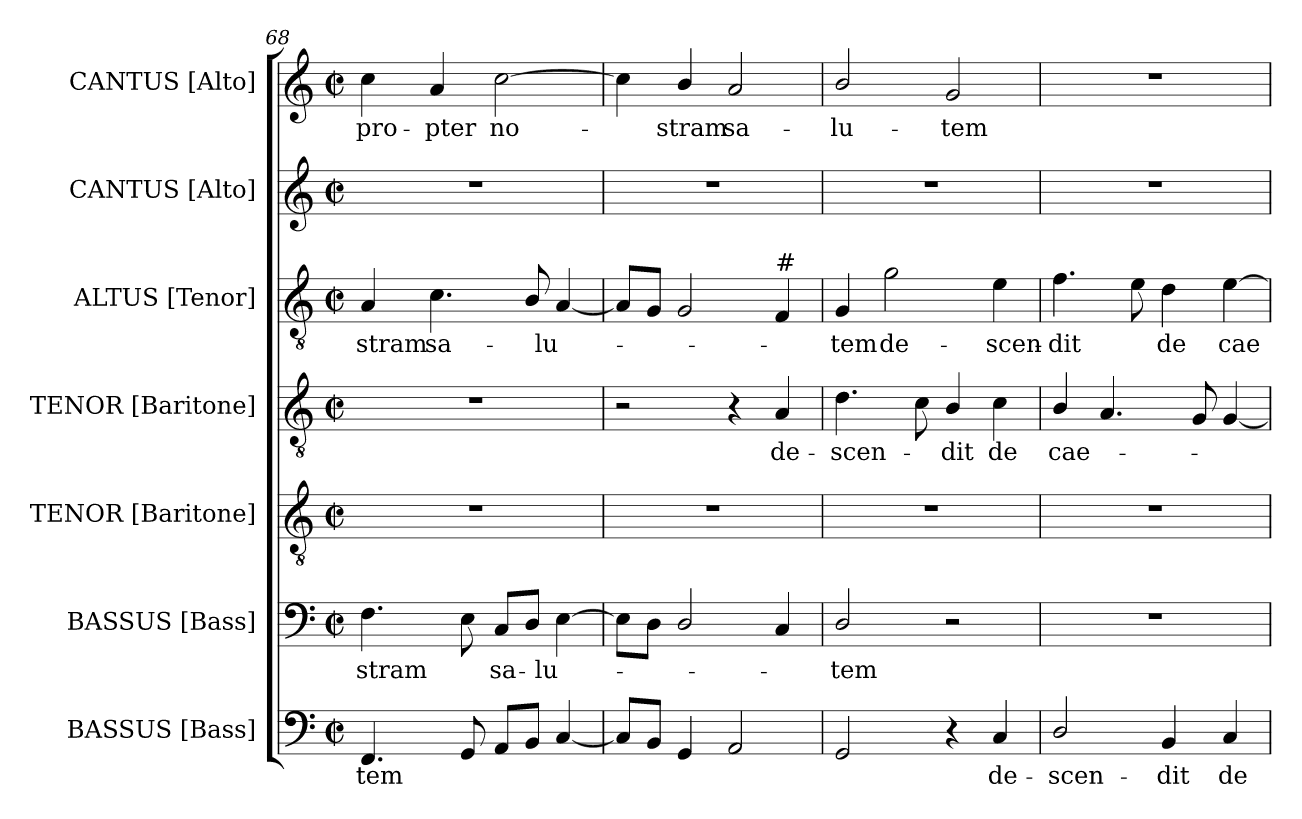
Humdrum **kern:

**kern	**text	**kern	**text	**kern	**kern	**text	**kern	**text	**kern	**kern	**text
*part7	*part7	*part6	*part6	*part5	*part4	*part4	*part3	*part3	*part2	*part1	*part1
*staff7	*staff7	*staff6	*staff6	*staff5	*staff4	*staff4	*staff3	*staff3	*staff2	*staff1	*staff1
*I"BASSUS [Bass]	*	*I"BASSUS [Bass]	*	*I"TENOR [Baritone]	*I"TENOR [Baritone]	*	*I"ALTUS [Tenor]	*	*I"CANTUS [Alto]	*I"CANTUS [Alto]	*
*I'B.	*	*I'B.	*	*I'Bar.	*I'Bar.	*	*I'T.	*	*I'A.	*I'A.	*
*clefF4	*	*clefF4	*	*clefGv2	*clefGv2	*	*clefGv2	*	*clefG2	*clefG2	*
*	*	*	*	*ITrd7c12	*ITrd7c12	*	*ITrd7c12	*	*	*	*
*k[]	*	*k[]	*	*k[]	*k[]	*	*k[]	*	*k[]	*k[]	*
*C:	*	*C:	*	*C:	*C:	*	*C:	*	*C:	*C:	*
*M2/2	*	*M2/2	*	*M2/2	*M2/2	*	*M2/2	*	*M2/2	*M2/2	*
*met(c|)	*	*met(c|)	*	*met(c|)	*met(c|)	*	*met(c|)	*	*met(c|)	*met(c|)	*
=68	=68	=68	=68	=68	=68	=68	=68	=68	=68	=68	=68
!	!LO:LY:b:color=#000000	!	!	!	!	!	!	!	!	!	!
!	!	!	!LO:LY:b:color=#000000	!	!	!	!	!	!	!	!
!	!	!	!	!	!	!	!	!LO:LY:b:color=#000000	!	!	!
!	!	!	!	!	!	!	!	!	!	!	!LO:LY:b:color=#000000
4.FFi/	-tem	4.Fi\	-stram	1r	1r	.	4AAi/	-stram	1r	4cci\	pro-
!	!	!	!	!	!	!	!	!LO:LY:b:color=#000000	!	!	!
!	!	!	!	!	!	!	!	!	!	!	!LO:LY:b:color=#000000
.	.	.	.	.	.	.	4.Ci\	sa-	.	4ai/	-pter
8GGi/	.	8Ei\	.	.	.	.	.	.	.	.	.
!	!	!	!LO:LY:b:color=#000000	!	!	!	!	!	!	!	!
!	!	!	!	!	!	!	!	!	!	!	!LO:LY:b:color=#000000
8AAi/L	.	8Ci/L	sa-	.	.	.	.	.	.	[>2cci\	no-
8BBi/J	.	8Di/J	.	.	.	.	8BBi/	.	.	.	.
!	!	!	!LO:LY:b:color=#000000	!	!	!	!	!	!	!	!
!	!	!	!	!	!	!	!	!LO:LY:b:color=#000000	!	!	!
[<4Ci/	.	[>4Ei\	-lu-	.	.	.	[<4AAi/	-lu-	.	.	.
=69	=69	=69	=69	=69	=69	=69	=69	=69	=69	=69	=69
8Ci/L]	.	8Ei\L]	.	1r	2r	.	8AAi/L]	.	1r	4cci\]	.
8BBi/J	.	8Di\J	.	.	.	.	8GGi/J	.	.	.	.
!	!	!	!	!	!	!	!	!	!	!	!LO:LY:b:color=#000000
4GGi/	.	2Di/	.	.	.	.	2GGi/	.	.	4bi/	-stram
!	!	!	!	!	!	!	!	!	!	!	!LO:LY:b:color=#000000
2AAi/	.	.	.	.	4r	.	.	.	.	2ai/	sa-
!	!	!	!	!	!	!	!LO:TX:a:t=#	!	!	!	!
!	!	!	!	!	!	!LO:LY:b:color=#000000	!	!	!	!	!
.	.	4Ci/	.	.	4AAi/	de-	4FFi/	.	.	.	.
=70	=70	=70	=70	=70	=70	=70	=70	=70	=70	=70	=70
!	!	!	!LO:LY:b:color=#000000	!	!	!	!	!	!	!	!
!	!	!	!	!	!	!LO:LY:b:color=#000000	!	!	!	!	!
!	!	!	!	!	!	!	!	!LO:LY:b:color=#000000	!	!	!
!	!	!	!	!	!	!	!	!	!	!	!LO:LY:b:color=#000000
2GGi/	.	2Di/	-tem	1r	4.Di\	-scen-	4GGi/	-tem	1r	2bi/	-lu-
!	!	!	!	!	!	!	!	!LO:LY:b:color=#000000	!	!	!
.	.	.	.	.	.	.	2Gi\	de-	.	.	.
.	.	.	.	.	8Ci\	.	.	.	.	.	.
!	!	!	!	!	!	!LO:LY:b:color=#000000	!	!	!	!	!
!	!	!	!	!	!	!	!	!	!	!	!LO:LY:b:color=#000000
4r	.	2r	.	.	4BBi/	-dit	.	.	.	2gi/	-tem
!	!LO:LY:b:color=#000000	!	!	!	!	!	!	!	!	!	!
!	!	!	!	!	!	!LO:LY:b:color=#000000	!	!	!	!	!
!	!	!	!	!	!	!	!	!LO:LY:b:color=#000000	!	!	!
4Ci/	de-	.	.	.	4Ci\	de	4Ei\	-scen-	.	.	.
=71	=71	=71	=71	=71	=71	=71	=71	=71	=71	=71	=71
!	!LO:LY:b:color=#000000	!	!	!	!	!	!	!	!	!	!
!	!	!	!	!	!	!LO:LY:b:color=#000000	!	!	!	!	!
!	!	!	!	!	!	!	!	!LO:LY:b:color=#000000	!	!	!
2Di/	-scen-	1r	.	1r	4BBi/	cae-	4.Fi\	-dit	1r	1r	.
.	.	.	.	.	4.AAi/	.	.	.	.	.	.
.	.	.	.	.	.	.	8Ei\	.	.	.	.
!	!LO:LY:b:color=#000000	!	!	!	!	!	!	!	!	!	!
!	!	!	!	!	!	!	!	!LO:LY:b:color=#000000	!	!	!
4BBi/	-dit	.	.	.	.	.	4Di\	de	.	.	.
.	.	.	.	.	8GGi/	.	.	.	.	.	.
!	!LO:LY:b:color=#000000	!	!	!	!	!	!	!	!	!	!
!	!	!	!	!	!	!	!	!LO:LY:b:color=#000000	!	!	!
4Ci/	de	.	.	.	[<4GGi/	.	[>4Ei\	cae-	.	.	.
=	=	=	=	=	=	=	=	=	=	=	=
*-	*-	*-	*-	*-	*-	*-	*-	*-	*-	*-	*-
